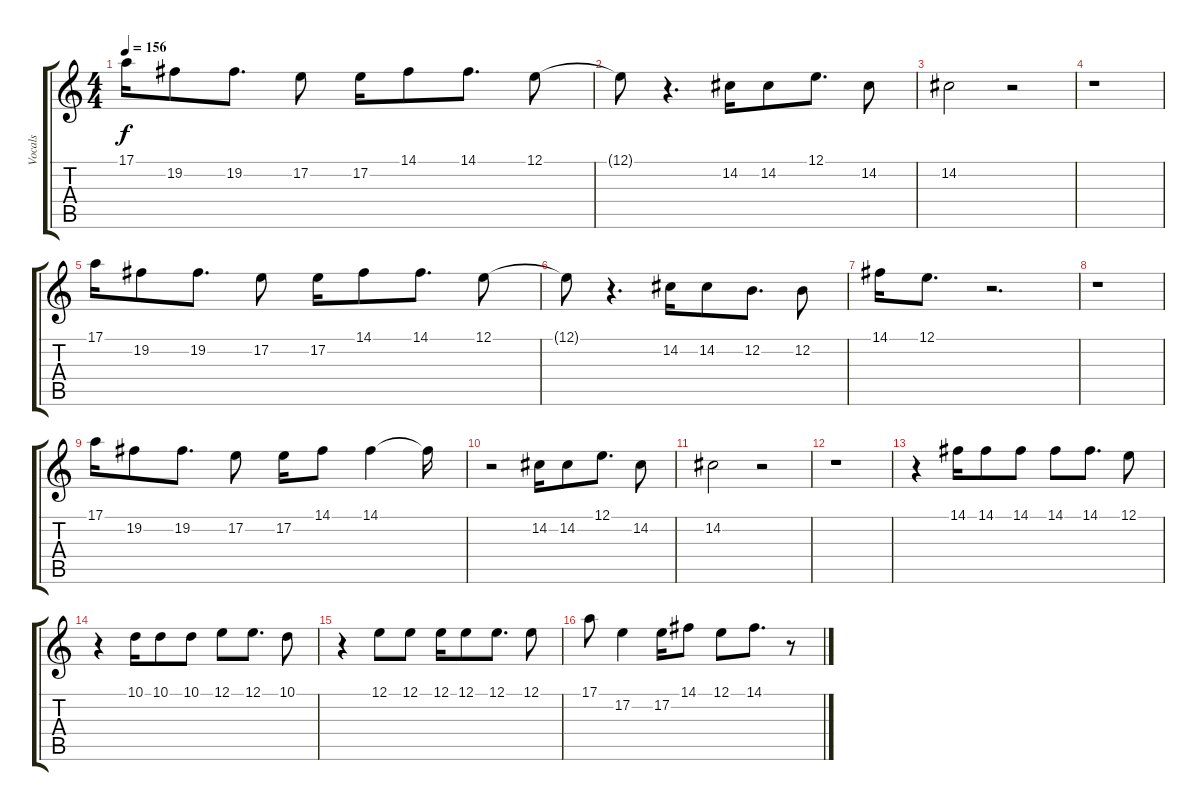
\track ("Vocals" "Vocals") {instrument lead1square}
\staff {score tabs}
\tuning (E4 B3 G3 D3 A2 E2) {hide}
\ts (4 4)
\tempo 156
\clef g2
\ks c
17.1.16{dy f} 19.2.8 19.2.8{d} 17.2.8 17.2.16 14.1.8 14.1.8{d} 12.1.8 |
12.1{t}.8 r.4{d} 14.2.16 14.2.8 12.1.8{d} 14.2.8 |
14.2.2 r.2 |
r.1 |
17.1.16 19.2.8 19.2.8{d} 17.2.8 17.2.16 14.1.8 14.1.8{d} 12.1.8 |
12.1{t}.8 r.4{d} 14.2.16 14.2.8 12.2.8{d} 12.2.8 |
14.1.16 12.1.8{d} r.2{d} |
r.1 |
17.1.16 19.2.8 19.2.8{d} 17.2.8 17.2.16 14.1.8 14.1.4 14.1{t}.16 |
r.2 14.2.16 14.2.8 12.1.8{d} 14.2.8 |
14.2.2 r.2 |
r.1 |
r.4 14.1.16 14.1.8 14.1.8 14.1.8 14.1.8{d} 12.1.8 |
r.4 10.1.16 10.1.8 10.1.8 12.1.8 12.1.8{d} 10.1.8 |
r.4 12.1.8 12.1.8 12.1.16 12.1.8 12.1.8{d} 12.1.8 |
17.1.8 17.2.4 17.2.16 14.1.8 12.1.8 14.1.8{d} r.8
